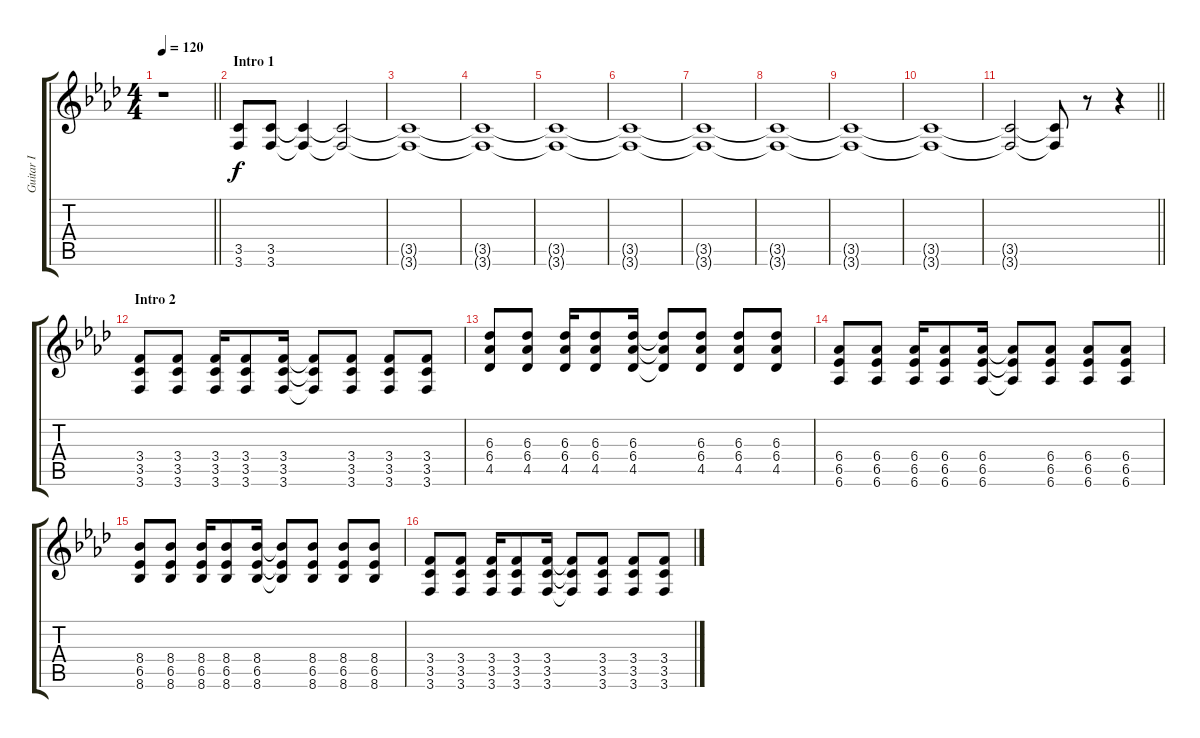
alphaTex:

\track ("Guitar I" "Guitar I") {instrument overdrivenguitar}
\staff {score tabs}
\tuning (E4 B3 G3 D3 A2 D2) {hide}
\ts (4 4)
\tempo 120
\clef g2
\barLineRight lightlight
\ks fminor
r.1{dy f instrument overdrivenguitar} |
\section ("" "Intro 1")
(3.5 3.6).8 (3.5 3.6).8 (3.5{t} 3.6{t}).4 (3.5{t} 3.6{t}).2 |
(3.5{t} 3.6{t}).1 |
(3.5{t} 3.6{t}).1 |
(3.5{t} 3.6{t}).1 |
(3.5{t} 3.6{t}).1 |
(3.5{t} 3.6{t}).1 |
(3.5{t} 3.6{t}).1 |
(3.5{t} 3.6{t}).1 |
(3.5{t} 3.6{t}).1 |
\barLineRight lightlight
(3.5{t} 3.6{t}).2 (3.5{t} 3.6{t}).8 r.8 r.4 |
\section ("" "Intro 2")
(3.4 3.5 3.6).8 (3.4 3.5 3.6).8 (3.4 3.5 3.6).16 (3.4 3.5 3.6).8 (3.4 3.5 3.6).16 (3.4{t} 3.5{t} 3.6{t}).8 (3.4 3.5 3.6).8 (3.4 3.5 3.6).8 (3.4 3.5 3.6).8 |
(6.3 6.4 4.5).8 (6.3 6.4 4.5).8 (6.3 6.4 4.5).16 (6.3 6.4 4.5).8 (6.3 6.4 4.5).16 (6.3{t} 6.4{t} 4.5{t}).8 (6.3 6.4 4.5).8 (6.3 6.4 4.5).8 (6.3 6.4 4.5).8 |
(6.4 6.5 6.6).8 (6.4 6.5 6.6).8 (6.4 6.5 6.6).16 (6.4 6.5 6.6).8 (6.4 6.5 6.6).16 (6.4{t} 6.5{t} 6.6{t}).8 (6.4 6.5 6.6).8 (6.4 6.5 6.6).8 (6.4 6.5 6.6).8 |
(8.4 6.5 8.6).8 (8.4 6.5 8.6).8 (8.4 6.5 8.6).16 (8.4 6.5 8.6).8 (8.4 6.5 8.6).16 (8.4{t} 6.5{t} 8.6{t}).8 (8.4 6.5 8.6).8 (8.4 6.5 8.6).8 (8.4 6.5 8.6).8 |
(3.4 3.5 3.6).8 (3.4 3.5 3.6).8 (3.4 3.5 3.6).16 (3.4 3.5 3.6).8 (3.4 3.5 3.6).16 (3.4{t} 3.5{t} 3.6{t}).8 (3.4 3.5 3.6).8 (3.4 3.5 3.6).8 (3.4 3.5 3.6).8
